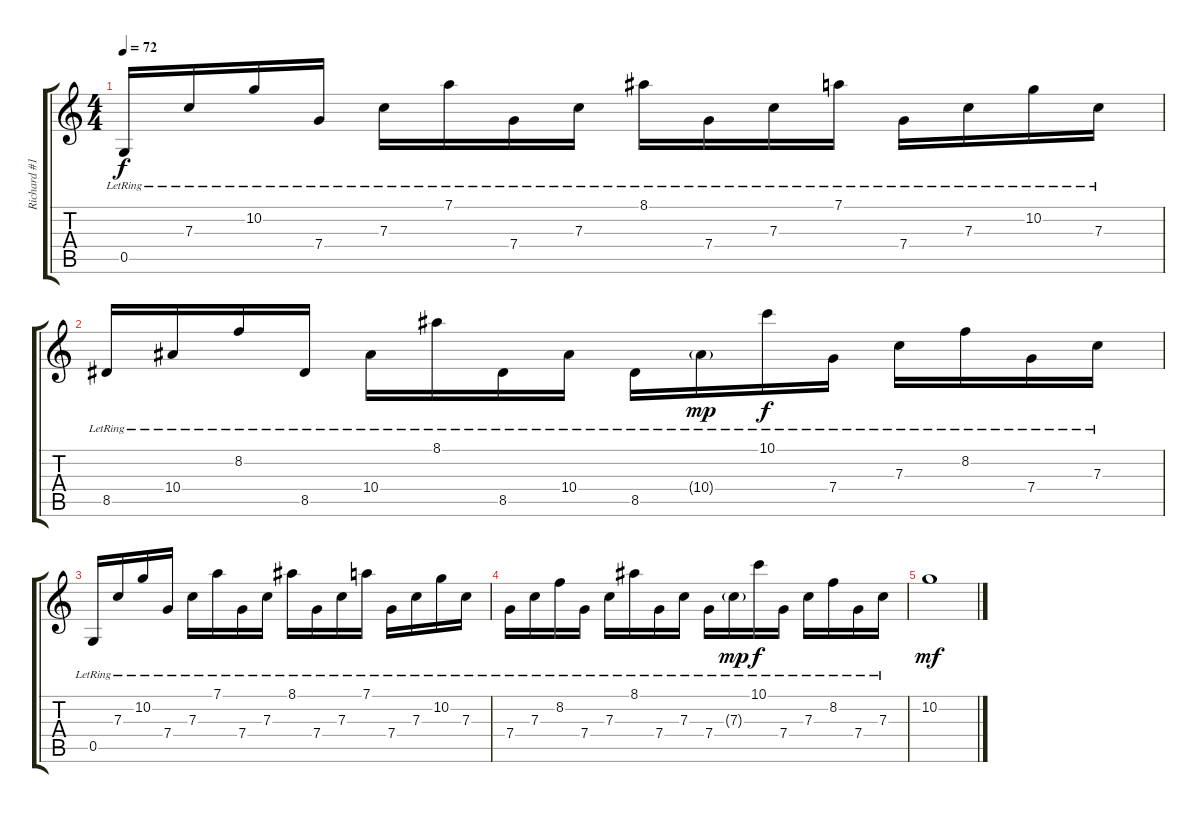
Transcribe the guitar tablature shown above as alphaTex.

\track ("Richard #1" "Richard #1") {instrument electricguitarjazz}
\staff {score tabs}
\tuning (D4 A3 F3 C3 G2 C2) {hide}
\ts (4 4)
\tempo 72
\clef g2
\ks c
0.5{lr}.16{dy f} 7.3{lr}.16 10.2{lr}.16 7.4{lr}.16 7.3{lr}.16 7.1{lr}.16 7.4{lr}.16 7.3{lr}.16 8.1{lr}.16 7.4{lr}.16 7.3{lr}.16 7.1{lr}.16 7.4{lr}.16 7.3{lr}.16 10.2{lr}.16 7.3{lr}.16 |
8.5{lr}.16 10.4{lr}.16 8.2{lr}.16 8.5{lr}.16 10.4{lr}.16 8.1{lr}.16 8.5{lr}.16 10.4{lr}.16 8.5{lr}.16 10.4{g lr}.16{dy mp} 10.1{lr}.16{dy f} 7.4{lr}.16 7.3{lr}.16 8.2{lr}.16 7.4{lr}.16 7.3{lr}.16 |
0.5{lr}.16 7.3{lr}.16 10.2{lr}.16 7.4{lr}.16 7.3{lr}.16 7.1{lr}.16 7.4{lr}.16 7.3{lr}.16 8.1{lr}.16 7.4{lr}.16 7.3{lr}.16 7.1{lr}.16 7.4{lr}.16 7.3{lr}.16 10.2{lr}.16 7.3{lr}.16 |
7.4{lr}.16 7.3{lr}.16 8.2{lr}.16 7.4{lr}.16 7.3{lr}.16 8.1{lr}.16 7.4{lr}.16 7.3{lr}.16 7.4{lr}.16 7.3{g lr}.16{dy mp} 10.1{lr}.16{dy f} 7.4{lr}.16 7.3{lr}.16 8.2{lr}.16 7.4{lr}.16 7.3{lr}.16 |
10.2.1{dy mf}
